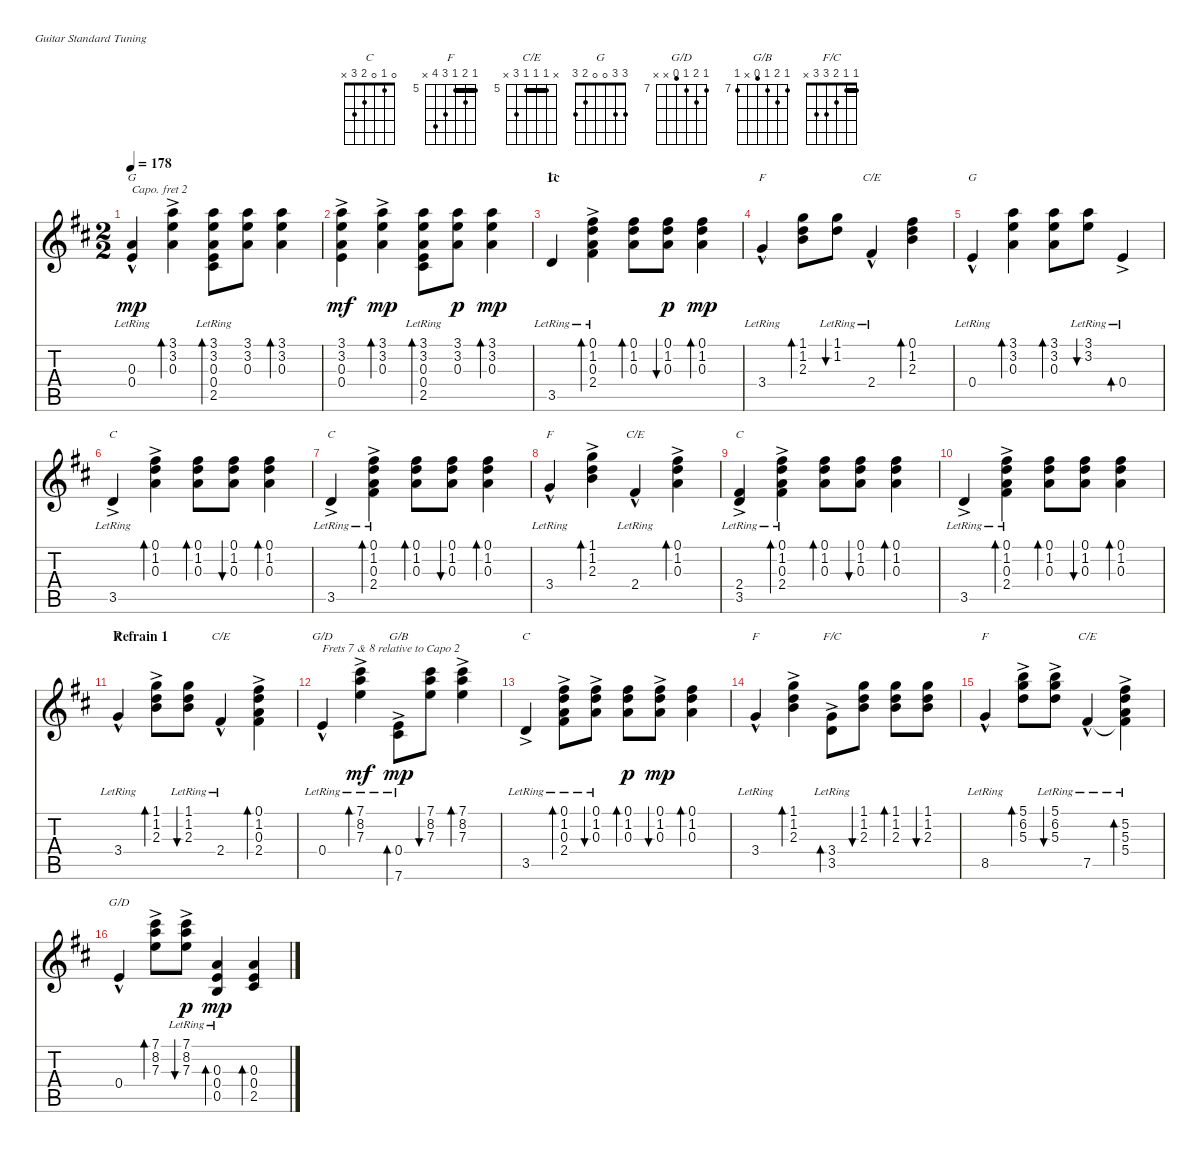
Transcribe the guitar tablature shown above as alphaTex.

\defaultSystemsLayout 4
\bracketExtendMode nobrackets
\singleTrackTrackNamePolicy hidden
\multiTrackTrackNamePolicy hidden
\firstSystemTrackNameOrientation horizontal
\otherSystemsTrackNameOrientation horizontal
\track ("Dylan's Guitar Part" "S-Gt") {instrument acousticguitarsteel}
\staff {score tabs}
\capo 2
\tuning (E4 B3 G3 D3 A2 E2)
\chord ("C" 0 1 0 2 3 x)
\chord ("F" 1 1 2 3 x x) {barre 1}
\chord ("C/E" 0 1 0 2 x x)
\chord ("G" 3 3 0 0 2 3)
\chord ("G/D" 7 8 7 6 x x) {firstfret 7}
\chord ("G/B" 7 8 7 6 x 7) {firstfret 7}
\chord ("F/C" 1 1 2 3 3 x) {barre 1}
\chord ("F" 5 6 5 7 8 x) {firstfret 5 barre 5}
\chord ("C/E" x 5 5 5 7 x) {firstfret 5 barre (5 5)}
\ts (2 2)
\tempo 178
\clef g2
\ks d
(0.4{hac lr} 0.3).4{ch "G" dy mp} (0.3{ac} 3.2{ac} 3.1{ac}).4{bd 124} (0.3 3.2 3.1 0.4 2.5{lr}).8{bd 66} (0.3 3.2 3.1).8 (0.3 3.2 3.1).4{bd 66} |
(0.4{ac} 3.1 3.2 0.3).4{dy mf} (0.3{ac} 3.2{ac} 3.1{ac}).4{bd 124 dy mp} (0.3 3.2 3.1 2.5{lr} 0.4).8{bd 66} (0.3 3.2 3.1).8{dy p} (0.3 3.2 3.1).4{bd 66 dy mp} |
\section ("" "1c")
3.5{lr}.4{ch "C"} (2.4{lr} 0.3 1.2{ac} 0.1{ac}).4{bd 64} (0.3 1.2 0.1).8{bd 144} (0.1 1.2 0.3).8{bu 144 dy p} (0.3 1.2 0.1).4{bd 172 dy mp} |
3.4{hac lr}.4{ch "F"} (2.3 1.2 1.1).8{bd 160} (1.2{lr} 1.1{lr}).8{bu 72} 2.4{hac lr}.4{ch "C/E"} (2.3 1.2 0.1).4{bd 163} |
0.4{hac lr}.4{ch "G"} (0.3 3.2 3.1).4{bd 157} (0.3 3.2 3.1).8{bd 195} (3.1{lr} 3.2{lr}).8{bu 198} 0.4{ac lr}.4{bd 154} |
3.5{ac lr}.4{ch "C"} (0.3{ac} 1.2{ac} 0.1{ac}).4{bd 48} (0.3 1.2 0.1).8{bd 195} (0.1 1.2 0.3).8{bu 198} (0.3 1.2 0.1).4{bd 214} |
3.5{ac lr}.4{ch "C"} (2.4{lr} 0.3 1.2{ac} 0.1{ac}).4{bd 115} (0.3 1.2 0.1).8{bd 68} (0.1 1.2 0.3).8{bu 66} (0.3 1.2 0.1).4{bd 67} |
3.4{hac lr}.4{ch "F"} (2.3 1.2 1.1{ac}).4{bd 66} 2.4{hac lr}.4{ch "C/E"} (0.3 1.2 0.1{ac}).4{bd 66} |
(3.5{ac lr} 2.4).4{ch "C"} (2.4{lr} 0.3 1.2{ac} 0.1{ac}).4{bd 115} (0.3 1.2 0.1).8{bd 68} (0.1 1.2 0.3).8{bu 66} (0.3 1.2 0.1).4{bd 67} |
3.5{ac lr}.4 (2.4{lr} 0.3 1.2{ac} 0.1{ac}).4{bd 115} (0.3 1.2 0.1).8{bd 68} (0.1 1.2 0.3).8{bu 66} (0.3 1.2 0.1).4{bd 67} |
\section ("" "Refrain 1")
3.4{hac lr}.4{ch "F"} (2.3 1.2 1.1{ac}).8{bd 76} (1.1{lr} 1.2 2.3).8{bu 77} 2.4{hac lr}.4{ch "C/E"} (0.3 1.2{ac} 0.1{ac} 2.4).4{bd 75} |
0.4{hac lr}.4{ch "G/D" txt "Frets 7 & 8 relative to Capo 2"} (8.2{ac lr} 7.1{ac lr} 7.3{ac lr}).4{bd 76 dy mf} (0.4{lr} 7.6{ac lr}).8{bd 66 ch "G/B" dy mp} (8.2 7.3 7.1).8{bu 75} (8.2{ac} 7.1{ac} 7.3).4{bd 66} |
3.5{ac lr}.4{ch "C"} (2.4{lr} 0.3{ac} 1.2{ac} 0.1{ac}).8{bd 115} (0.1{ac lr} 1.2{ac lr} 0.3{lr}).8{bu 47} (0.3 1.2 0.1).8{bd 68 dy p} (0.1{ac} 1.2{ac} 0.3).8{bu 66 dy mp} (0.3 1.2 0.1).4{bd 67} |
3.4{hac lr}.4{ch "F"} (2.3 1.2{ac} 1.1{ac}).4{bd 46} (3.5{ac lr} 3.4{lr}).8{bd 55 ch "F/C"} (1.1 1.2 2.3).8{bu 72} (2.3 1.2 1.1).8{bd 67} (1.1 1.2 2.3).8{bu 72} |
8.5{hac lr}.4{ch "F"} (5.3 6.2{ac} 5.1{ac}).8{bd 74} (5.1{ac lr} 6.2 5.3).8{bu 44} 7.5{hac lr}.4{ch "C/E"} (5.3{ac} 5.2{ac} 5.4 7.5{lr t}).4{bd 73} |
0.4{hac}.4{ch "G/D"} (7.3 8.2 7.1{ac}).8{bd 66} (7.3 8.2{lr} 7.1{ac lr}).8{bu 44 dy p} (0.4{lr} 0.3 0.5).4{bd 90 dy mp} (2.5 0.4 0.3).4{bd 66}
